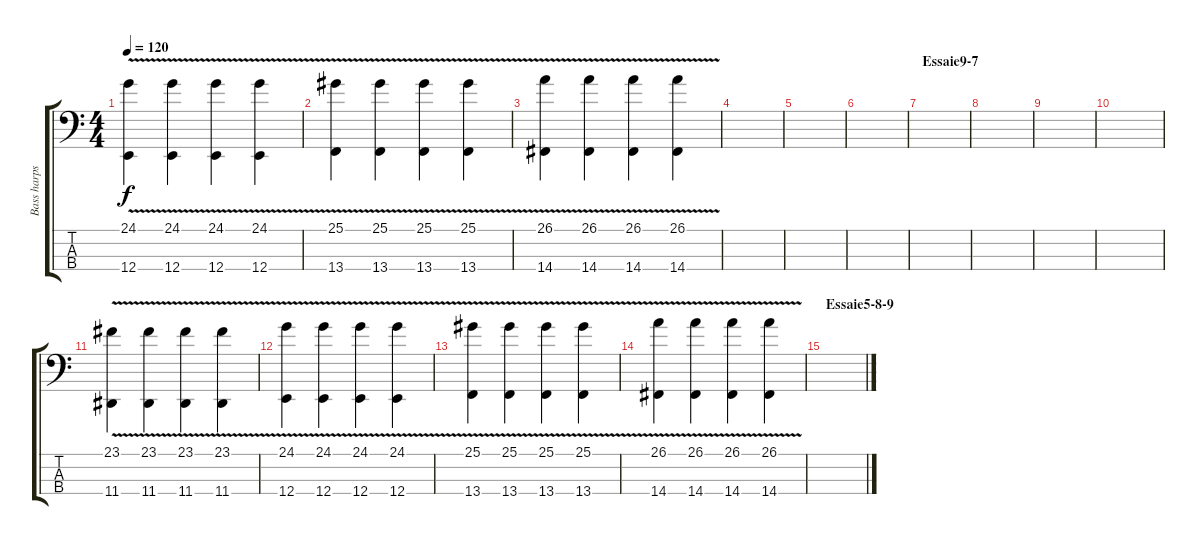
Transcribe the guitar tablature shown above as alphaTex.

\track ("Bass harpsichord" "Bass harps") {instrument harpsichord}
\staff {score tabs}
\tuning (G2 D2 A1 E1) {hide}
\ts (4 4)
\tempo 120
\clef f4
\ks c
(24.1{v} 12.4{v}).4{dy f} (24.1{v} 12.4{v}).4 (24.1{v} 12.4{v}).4 (24.1{v} 12.4{v}).4 |
(25.1{v} 13.4{v}).4 (25.1{v} 13.4{v}).4 (25.1{v} 13.4{v}).4 (25.1{v} 13.4{v}).4 |
(26.1{v} 14.4{v}).4 (26.1{v} 14.4{v}).4 (26.1{v} 14.4{v}).4 (26.1{v} 14.4{v}).4 |
|
|
|
\section ("" "Essaie9-7")
|
|
|
|
(23.1{v} 11.4{v}).4{instrument harpsichord} (23.1{v} 11.4{v}).4 (23.1{v} 11.4{v}).4 (23.1{v} 11.4{v}).4 |
(24.1{v} 12.4{v}).4 (24.1{v} 12.4{v}).4 (24.1{v} 12.4{v}).4 (24.1{v} 12.4{v}).4 |
(25.1{v} 13.4{v}).4 (25.1{v} 13.4{v}).4 (25.1{v} 13.4{v}).4 (25.1{v} 13.4{v}).4 |
(26.1{v} 14.4{v}).4 (26.1{v} 14.4{v}).4 (26.1{v} 14.4{v}).4 (26.1{v} 14.4{v}).4 |
\section ("" "Essaie5-8-9")
